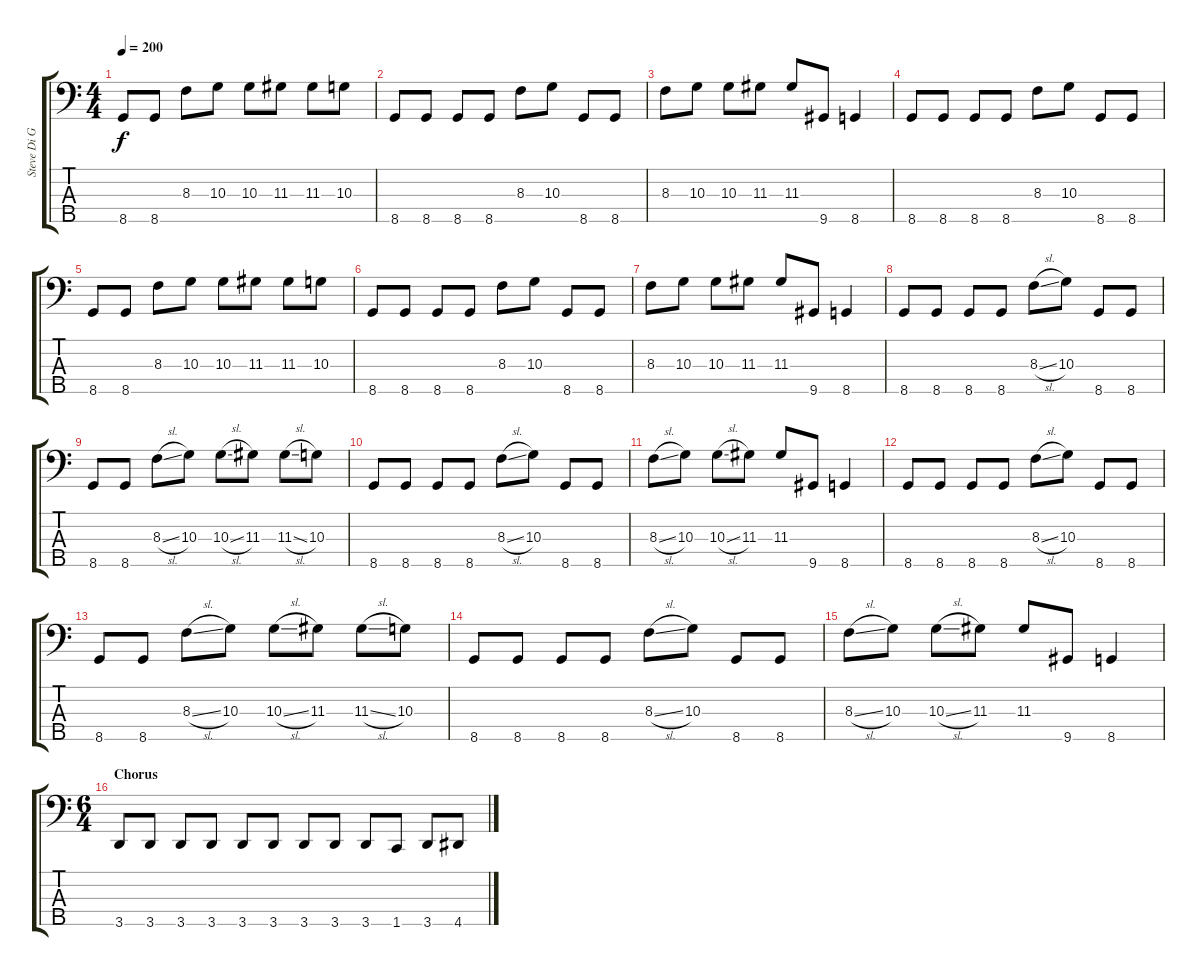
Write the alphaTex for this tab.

\track ("Steve Di Giorgio" "Steve Di G") {instrument fretlessbass}
\staff {score tabs}
\tuning (G2 D2 A1 E1 B0) {hide}
\ts (4 4)
\tempo 200
\clef f4
\ks c
8.5.8{dy f} 8.5.8 8.3.8 10.3.8 10.3.8 11.3.8 11.3.8 10.3.8 |
8.5.8 8.5.8 8.5.8 8.5.8 8.3.8 10.3.8 8.5.8 8.5.8 |
8.3.8 10.3.8 10.3.8 11.3.8 11.3.8 9.5.8 8.5.4 |
8.5.8 8.5.8 8.5.8 8.5.8 8.3.8 10.3.8 8.5.8 8.5.8 |
8.5.8 8.5.8 8.3.8 10.3.8 10.3.8 11.3.8 11.3.8 10.3.8 |
8.5.8 8.5.8 8.5.8 8.5.8 8.3.8 10.3.8 8.5.8 8.5.8 |
8.3.8 10.3.8 10.3.8 11.3.8 11.3.8 9.5.8 8.5.4 |
8.5.8 8.5.8 8.5.8 8.5.8 8.3{sl}.8 10.3.8 8.5.8 8.5.8 |
8.5.8 8.5.8 8.3{sl}.8 10.3.8 10.3{sl}.8 11.3.8 11.3{sl}.8 10.3.8 |
8.5.8 8.5.8 8.5.8 8.5.8 8.3{sl}.8 10.3.8 8.5.8 8.5.8 |
8.3{sl}.8 10.3.8 10.3{sl}.8 11.3.8 11.3.8 9.5.8 8.5.4 |
8.5.8 8.5.8 8.5.8 8.5.8 8.3{sl}.8 10.3.8 8.5.8 8.5.8 |
8.5.8 8.5.8 8.3{sl}.8 10.3.8 10.3{sl}.8 11.3.8 11.3{sl}.8 10.3.8 |
8.5.8 8.5.8 8.5.8 8.5.8 8.3{sl}.8 10.3.8 8.5.8 8.5.8 |
8.3{sl}.8 10.3.8 10.3{sl}.8 11.3.8 11.3.8 9.5.8 8.5.4 |
\ts (6 4)
\section ("" "Chorus")
3.5.8 3.5.8 3.5.8 3.5.8 3.5.8 3.5.8 3.5.8 3.5.8 3.5.8 1.5.8 3.5.8 4.5.8
